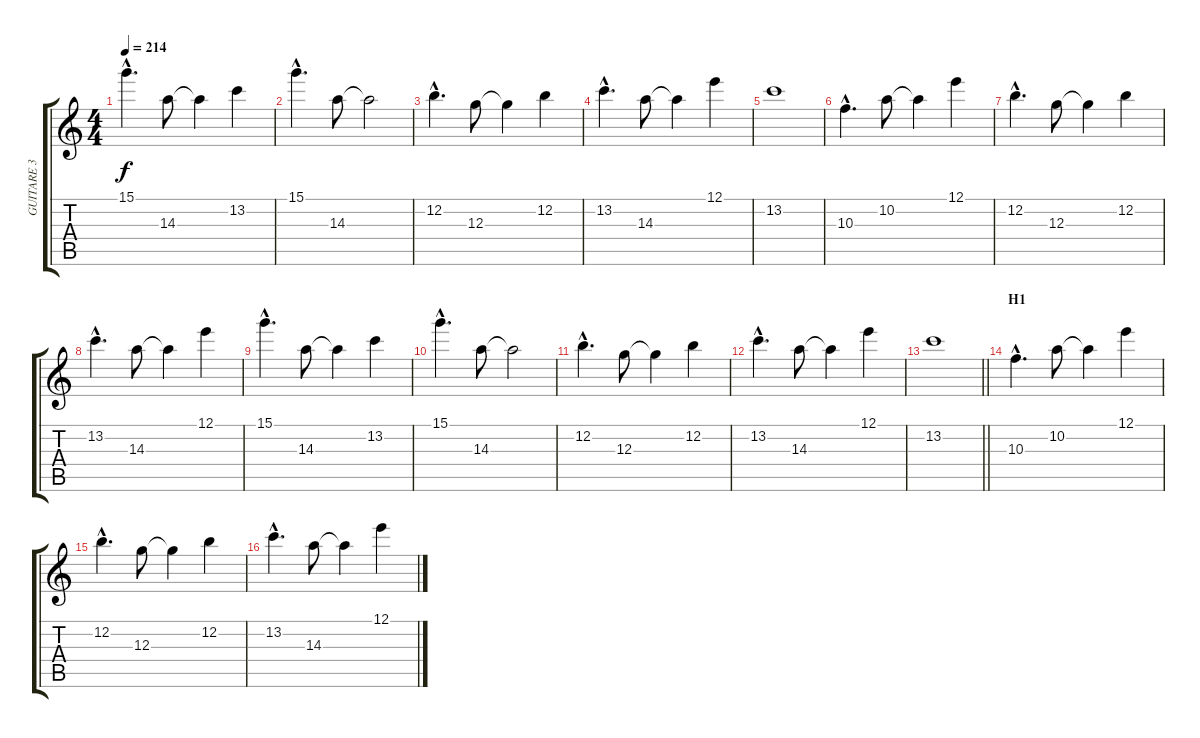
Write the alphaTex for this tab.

\track ("GUITARE 3" "GUITARE 3") {instrument acousticguitarsteel}
\staff {score tabs}
\tuning (E4 B3 G3 D3 A2 E2) {hide}
\ts (4 4)
\tempo 214
\clef g2
\ks c
15.1{hac}.4{d dy f} 14.3.8 14.3{t}.4 13.2.4 |
15.1{hac}.4{d} 14.3.8 14.3{t}.2 |
12.2{hac}.4{d} 12.3.8 12.3{t}.4 12.2.4 |
13.2{hac}.4{d} 14.3.8 14.3{t}.4 12.1.4 |
13.2.1 |
10.3{hac}.4{d} 10.2.8 10.2{t}.4 12.1.4 |
12.2{hac}.4{d} 12.3.8 12.3{t}.4 12.2.4 |
13.2{hac}.4{d} 14.3.8 14.3{t}.4 12.1.4 |
15.1{hac}.4{d} 14.3.8 14.3{t}.4 13.2.4 |
15.1{hac}.4{d} 14.3.8 14.3{t}.2 |
12.2{hac}.4{d} 12.3.8 12.3{t}.4 12.2.4 |
13.2{hac}.4{d} 14.3.8 14.3{t}.4 12.1.4 |
\barLineRight lightlight
13.2.1 |
\section ("" "H1")
10.3{hac}.4{d} 10.2.8 10.2{t}.4 12.1.4 |
12.2{hac}.4{d} 12.3.8 12.3{t}.4 12.2.4 |
13.2{hac}.4{d} 14.3.8 14.3{t}.4 12.1.4
